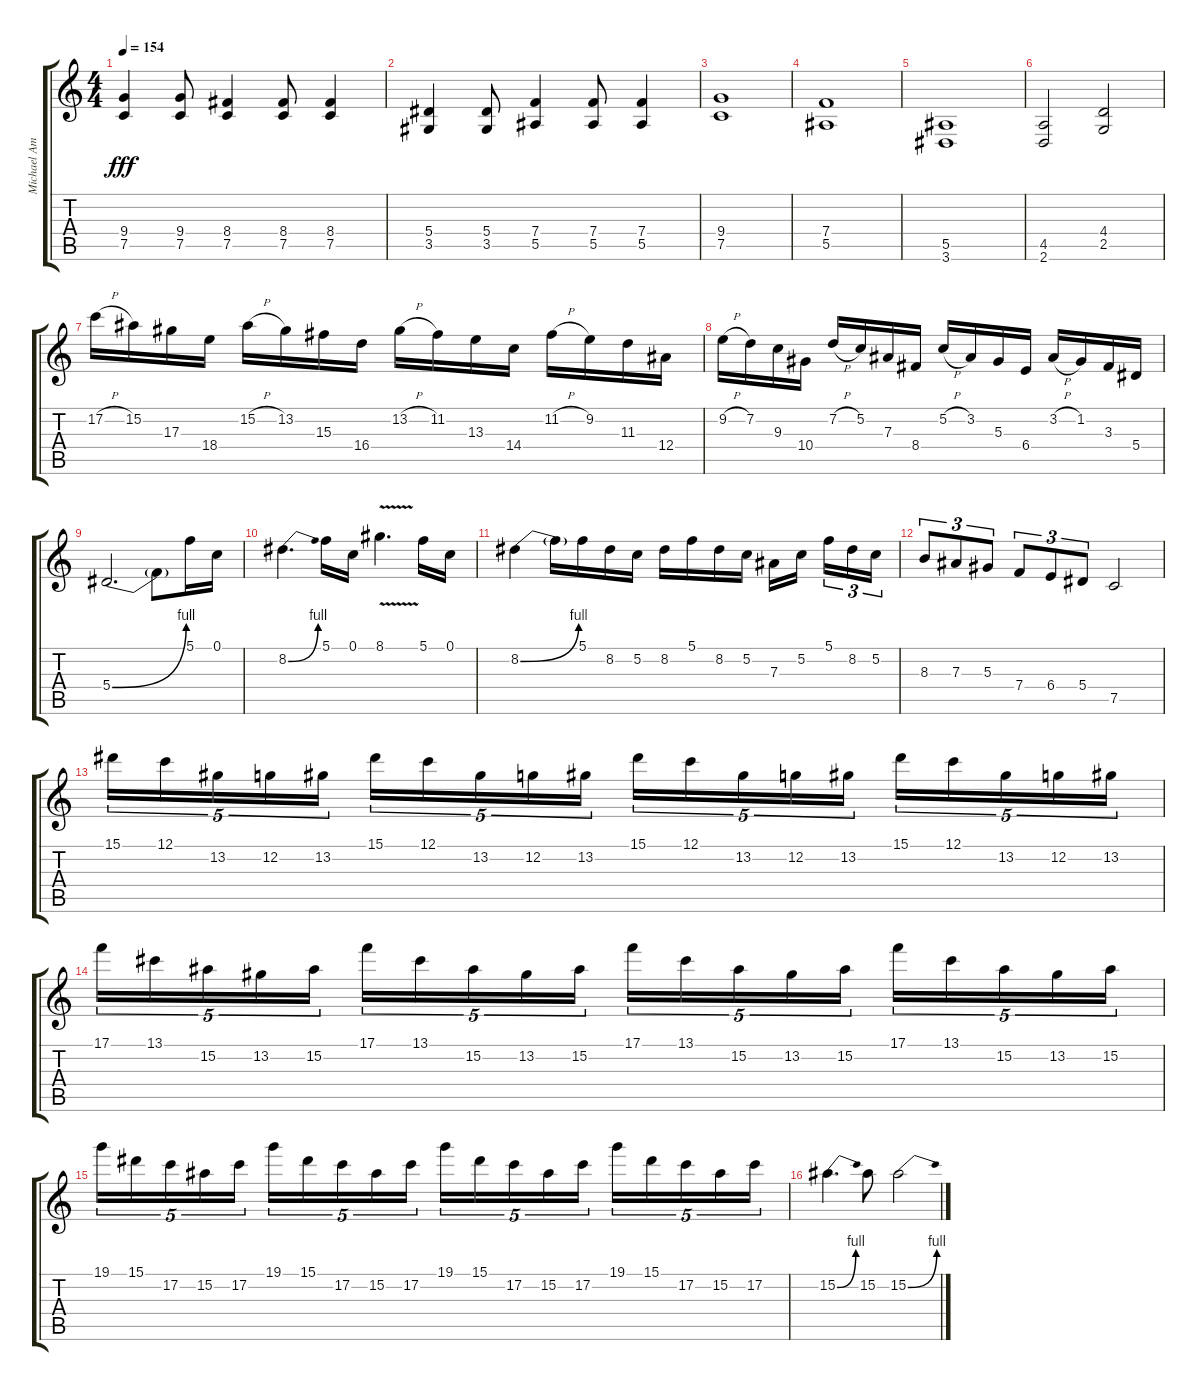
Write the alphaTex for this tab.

\track ("Michael Amott" "Michael Am") {instrument overdrivenguitar}
\staff {score tabs}
\tuning (C4 G3 Eb3 Bb2 F2 C2) {hide}
\ts (4 4)
\tempo 154
\clef g2
\ks c
(9.4 7.5).4{dy fff} (9.4 7.5).8 (8.4 7.5).4 (8.4 7.5).8 (8.4 7.5).4 |
(5.4 3.5).4 (5.4 3.5).8 (7.4 5.5).4 (7.4 5.5).8 (7.4 5.5).4 |
(9.4 7.5).1 |
(7.4 5.5).1 |
(5.5 3.6).1 |
(4.5 2.6).2 (4.4 2.5).2 |
17.2{h}.16{volume 16} 15.2.16 17.3.16 18.4.16 15.2{h}.16 13.2.16 15.3.16 16.4.16 13.2{h}.16 11.2.16 13.3.16 14.4.16 11.2{h}.16 9.2.16 11.3.16 12.4.16 |
9.2{h}.16 7.2.16 9.3.16 10.4.16 7.2{h}.16 5.2.16 7.3.16 8.4.16 5.2{h}.16 3.2.16 5.3.16 6.4.16 3.2{h}.16 1.2.16 3.3.16 5.4.16 |
5.4{be (bend 0 0 60 4)}.2{d} 5.4{t}.8 5.1.16 0.1.16 |
8.2{be (bend 0 0 60 4)}.4{d} 5.1.16 0.1.16 8.1{v}.4{d} 5.1.16 0.1.16 |
8.2{be (bend 0 0 60 4)}.4 8.2{t}.16 5.1.16 8.2.16 5.2.16 8.2.16 5.1.16 8.2.16 5.2.16 7.3.16 5.2.16{beam splitsecondary} 5.1.16{tu (3 2)} 8.2.16{tu (3 2)} 5.2.16{tu (3 2)} |
8.3.8{tu (3 2)} 7.3.8{tu (3 2)} 5.3.8{tu (3 2)} 7.4.8{tu (3 2)} 6.4.8{tu (3 2)} 5.4.8{tu (3 2)} 7.5.2 |
15.1.16{tu (5 4)} 12.1.16{tu (5 4)} 13.2.16{tu (5 4)} 12.2.16{tu (5 4)} 13.2.16{tu (5 4)} 15.1.16{tu (5 4)} 12.1.16{tu (5 4)} 13.2.16{tu (5 4)} 12.2.16{tu (5 4)} 13.2.16{tu (5 4)} 15.1.16{tu (5 4)} 12.1.16{tu (5 4)} 13.2.16{tu (5 4)} 12.2.16{tu (5 4)} 13.2.16{tu (5 4)} 15.1.16{tu (5 4)} 12.1.16{tu (5 4)} 13.2.16{tu (5 4)} 12.2.16{tu (5 4)} 13.2.16{tu (5 4)} |
17.1.16{tu (5 4)} 13.1.16{tu (5 4)} 15.2.16{tu (5 4)} 13.2.16{tu (5 4)} 15.2.16{tu (5 4)} 17.1.16{tu (5 4)} 13.1.16{tu (5 4)} 15.2.16{tu (5 4)} 13.2.16{tu (5 4)} 15.2.16{tu (5 4)} 17.1.16{tu (5 4)} 13.1.16{tu (5 4)} 15.2.16{tu (5 4)} 13.2.16{tu (5 4)} 15.2.16{tu (5 4)} 17.1.16{tu (5 4)} 13.1.16{tu (5 4)} 15.2.16{tu (5 4)} 13.2.16{tu (5 4)} 15.2.16{tu (5 4)} |
19.1.16{tu (5 4)} 15.1.16{tu (5 4)} 17.2.16{tu (5 4)} 15.2.16{tu (5 4)} 17.2.16{tu (5 4)} 19.1.16{tu (5 4)} 15.1.16{tu (5 4)} 17.2.16{tu (5 4)} 15.2.16{tu (5 4)} 17.2.16{tu (5 4)} 19.1.16{tu (5 4)} 15.1.16{tu (5 4)} 17.2.16{tu (5 4)} 15.2.16{tu (5 4)} 17.2.16{tu (5 4)} 19.1.16{tu (5 4)} 15.1.16{tu (5 4)} 17.2.16{tu (5 4)} 15.2.16{tu (5 4)} 17.2.16{tu (5 4)} |
15.2{be (bend 0 0 60 4)}.4{d} 15.2.8 15.2{be (bend 0 0 60 4)}.2
